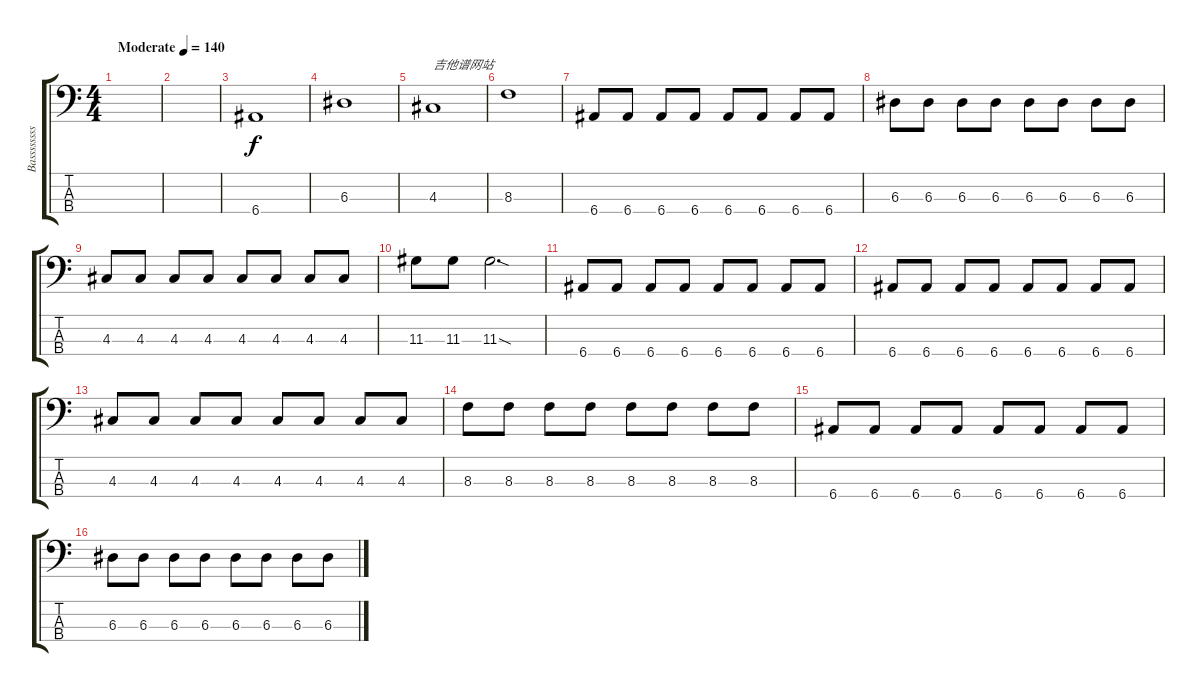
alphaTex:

\track ("Bassssssssssss" "Bassssssss") {instrument electricbassfinger}
\staff {score tabs}
\tuning (G2 D2 A1 E1) {hide}
\ts (4 4)
\tempo (140 "Moderate")
\clef f4
\ks c
|
|
6.4.1 |
6.3.1 |
4.3.1{txt "吉他谱网站"} |
8.3.1 |
6.4.8 6.4.8 6.4.8 6.4.8 6.4.8 6.4.8 6.4.8 6.4.8 |
6.3.8 6.3.8 6.3.8 6.3.8 6.3.8 6.3.8 6.3.8 6.3.8 |
4.3.8 4.3.8 4.3.8 4.3.8 4.3.8 4.3.8 4.3.8 4.3.8 |
11.3.8 11.3.8 11.3{sod}.2{d} |
6.4.8 6.4.8 6.4.8 6.4.8 6.4.8 6.4.8 6.4.8 6.4.8 |
6.4.8 6.4.8 6.4.8 6.4.8 6.4.8 6.4.8 6.4.8 6.4.8 |
4.3.8 4.3.8 4.3.8 4.3.8 4.3.8 4.3.8 4.3.8 4.3.8 |
8.3.8 8.3.8 8.3.8 8.3.8 8.3.8 8.3.8 8.3.8 8.3.8 |
6.4.8 6.4.8 6.4.8 6.4.8 6.4.8 6.4.8 6.4.8 6.4.8 |
6.3.8 6.3.8 6.3.8 6.3.8 6.3.8 6.3.8 6.3.8 6.3.8
